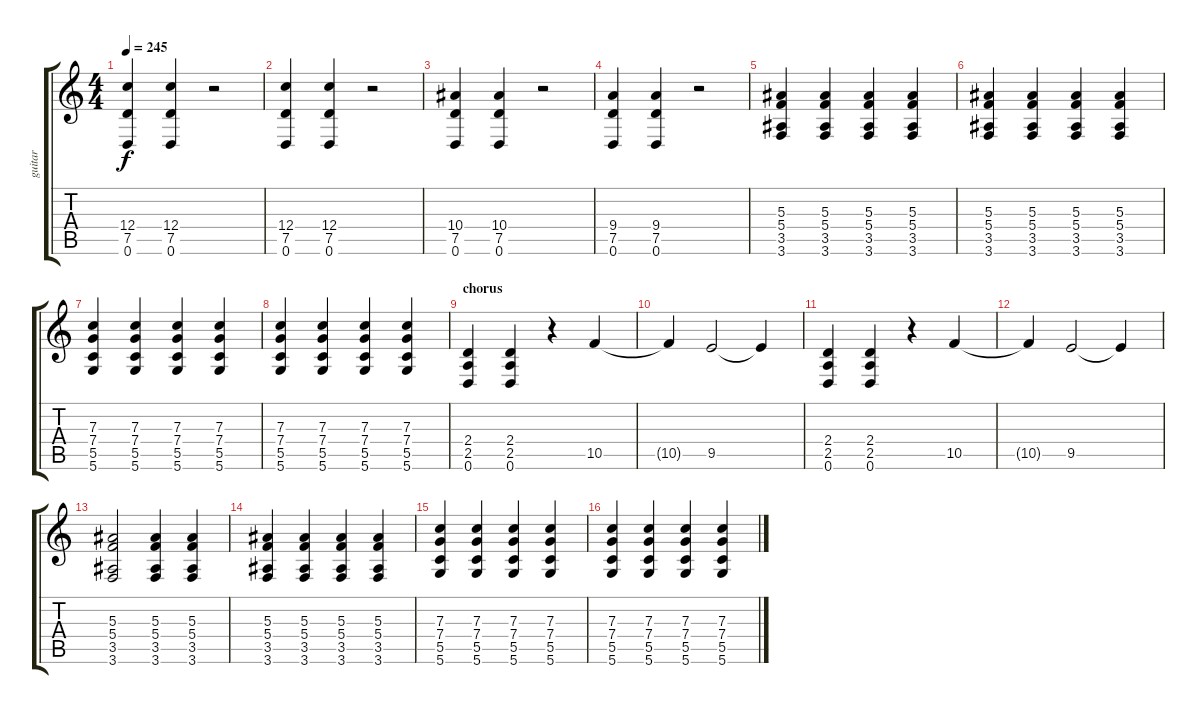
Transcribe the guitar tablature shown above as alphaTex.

\track ("guitar" "guitar") {instrument distortionguitar}
\staff {score tabs}
\tuning (D4 A3 F3 C3 G2 D2) {hide}
\ts (4 4)
\tempo 245
\clef g2
\ks c
(12.4 7.5 0.6).4{dy f} (12.4 7.5 0.6).4 r.2 |
(12.4 7.5 0.6).4 (12.4 7.5 0.6).4 r.2 |
(10.4 7.5 0.6).4 (10.4 7.5 0.6).4 r.2 |
(9.4 7.5 0.6).4 (9.4 7.5 0.6).4 r.2 |
(5.3 5.4 3.5 3.6).4 (5.3 5.4 3.5 3.6).4 (5.3 5.4 3.5 3.6).4 (5.3 5.4 3.5 3.6).4 |
(5.3 5.4 3.5 3.6).4 (5.3 5.4 3.5 3.6).4 (5.3 5.4 3.5 3.6).4 (5.3 5.4 3.5 3.6).4 |
(7.3 7.4 5.5 5.6).4 (7.3 7.4 5.5 5.6).4 (7.3 7.4 5.5 5.6).4 (7.3 7.4 5.5 5.6).4 |
(7.3 7.4 5.5 5.6).4 (7.3 7.4 5.5 5.6).4 (7.3 7.4 5.5 5.6).4 (7.3 7.4 5.5 5.6).4 |
\section ("" "chorus")
(2.4 2.5 0.6).4 (2.4 2.5 0.6).4 r.4 10.5.4 |
10.5{t}.4 9.5.2 9.5{t}.4 |
(2.4 2.5 0.6).4 (2.4 2.5 0.6).4 r.4 10.5.4 |
10.5{t}.4 9.5.2 9.5{t}.4 |
(5.3 5.4 3.5 3.6).2 (5.3 5.4 3.5 3.6).4 (5.3 5.4 3.5 3.6).4 |
(5.3 5.4 3.5 3.6).4 (5.3 5.4 3.5 3.6).4 (5.3 5.4 3.5 3.6).4 (5.3 5.4 3.5 3.6).4 |
(7.3 7.4 5.5 5.6).4 (7.3 7.4 5.5 5.6).4 (7.3 7.4 5.5 5.6).4 (7.3 7.4 5.5 5.6).4 |
(7.3 7.4 5.5 5.6).4 (7.3 7.4 5.5 5.6).4 (7.3 7.4 5.5 5.6).4 (7.3 7.4 5.5 5.6).4
